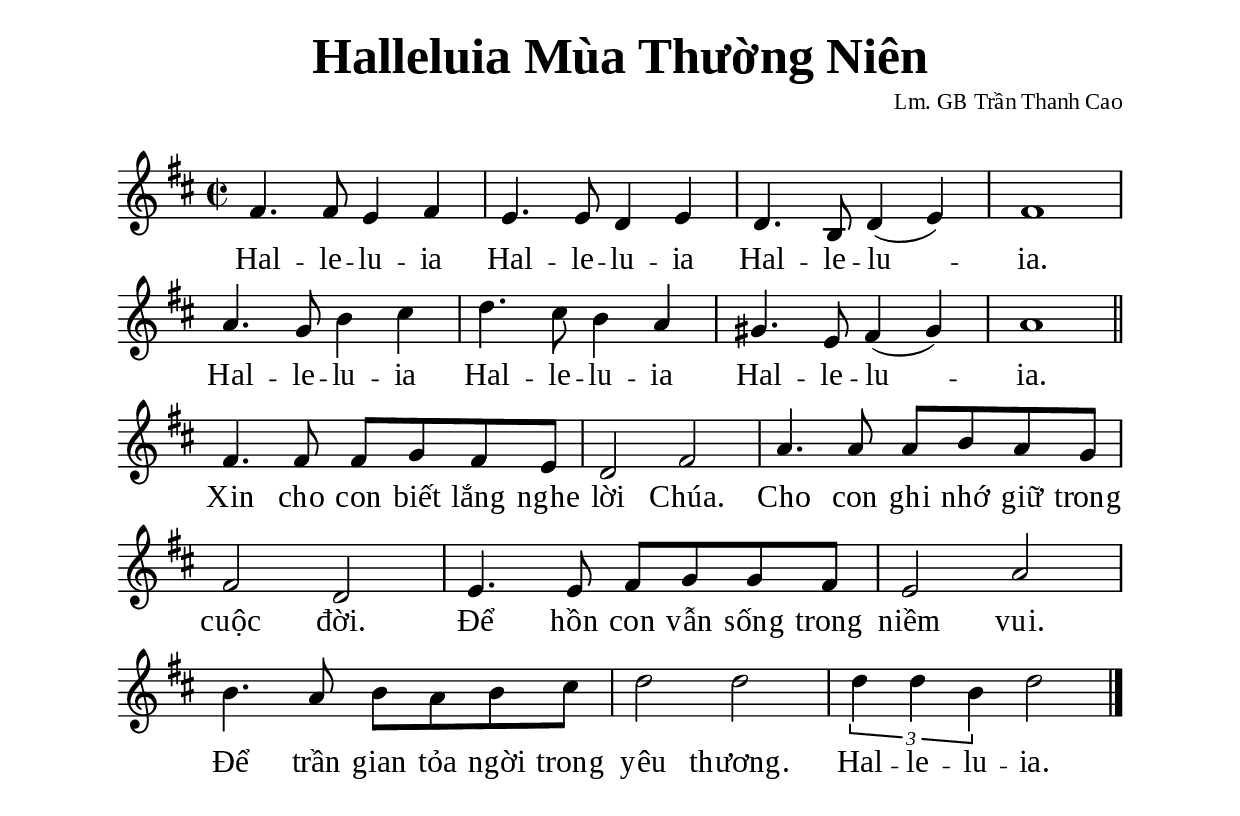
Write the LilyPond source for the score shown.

% Cài đặt chung
\version "2.20.0"
\include "english.ly"

\header {
  title = \markup { \fontsize #3 "Halleluia Mùa Thường Niên" }
  poet = " "
  composer = "Lm. GB Trần Thanh Cao"
  arranger = " "
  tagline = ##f
}

\paper {
  #(set-paper-size "a4")
  top-margin = 10\mm
  bottom-margin = 10\mm
  left-margin = 20\mm
  right-margin = 20\mm
  indent = #0
  #(define fonts
    (make-pango-font-tree
      "Liberation Serif"
      "Liberation Serif"
      "Liberation Serif"
      (/ 20 20)))
  page-count = #1
}

% Nhạc phiên khúc
nhacPhienKhucMot = \relative c' {
  fs4. fs8 e4 fs |
  e4. e8 d4 e |
  d4. b8 d4 (e) |
  fs1 \break
  a4. g8 b4 cs |
  d4. cs8 b4 a |
  gs4. e8 fs4 (gs) |
  a1 \bar "||" \break
  fs4. fs8 fs g fs e |
  d2 fs |
  a4. a8 a b a g |
  fs2 d |
  e4. e8 fs g g fs |
  e2 a |
  b4. a8 b a b cs |
  d2 d |
  \tuplet 3/2 { d4 d b } d2 \bar "|."
}

% Lời phiên khúc
loiPhienKhucMot = \lyricmode {
  Hal -- le -- lu -- ia Hal -- le -- lu -- ia Hal -- le -- lu -- ia.
  Hal -- le -- lu -- ia Hal -- le -- lu -- ia Hal -- le -- lu -- ia.
  Xin cho con biết lắng nghe lời Chúa.
  Cho con ghi nhớ giữ trong cuộc đời.
  Để hồn con vẫn sống trong niềm vui.
  Để trần gian tỏa ngời trong yêu thương.
  Hal -- le -- lu -- ia.
}


% Dàn trang
\score {
  \new ChoirStaff <<
    \new Staff = phienKhuc \with {
        \magnifyStaff #(magstep +1)
      }
      <<
      \new Voice = beSop {
        \key d \major \time 2/2 \nhacPhienKhucMot
      }
    >>
    \new Lyrics \lyricsto beSop \loiPhienKhucMot
  >>
  \layout {
    \override Lyrics.LyricText.font-size = #+3
    \override Lyrics.LyricSpace.minimum-distance = #1.0
    \override Score.BarNumber.break-visibility = ##(#f #f #f)
    \override Score.SpacingSpanner.uniform-stretching = ##t
  } 
}
